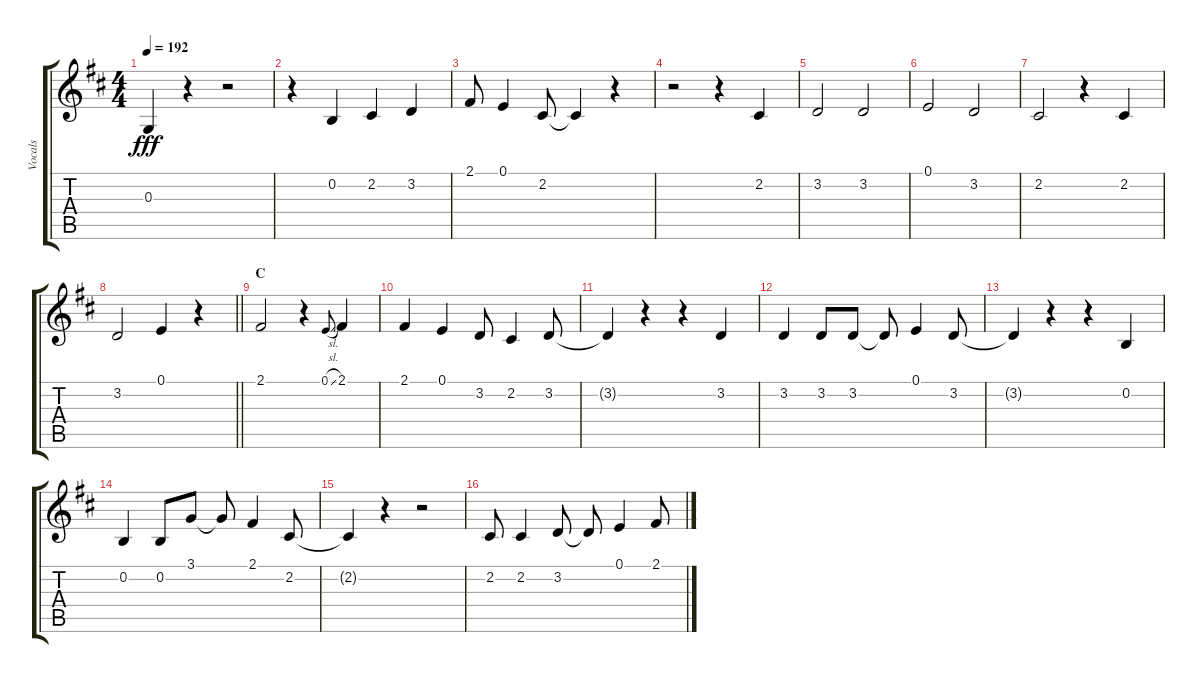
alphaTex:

\track ("Vocals" "Vocals") {instrument voiceoohs}
\staff {score tabs}
\tuning (E4 B3 G3 D3 A2 E2) {hide}
\ts (4 4)
\tempo 192
\clef g2
\ks d
0.3{t}.4{dy fff} r.4 r.2 |
r.4 0.2.4 2.2.4 3.2.4 |
2.1.8 0.1.4 2.2.8 2.2{t}.4 r.4 |
r.2 r.4 2.2.4 |
3.2.2 3.2.2 |
0.1.2 3.2.2 |
2.2.2 r.4 2.2.4 |
\barLineRight lightlight
3.2.2 0.1.4 r.4 |
\section ("" "C")
2.1.2 r.4 0.1{sl}.8{gr onbeat} 2.1.4 |
2.1.4 0.1.4 3.2.8 2.2.4 3.2.8 |
3.2{t}.4 r.4 r.4 3.2.4 |
3.2.4 3.2.8 3.2.8 3.2{t}.8 0.1.4 3.2.8 |
3.2{t}.4 r.4 r.4 0.2.4 |
0.2.4 0.2.8 3.1.8 3.1{t}.8 2.1.4 2.2.8 |
2.2{t}.4 r.4 r.2 |
2.2.8 2.2.4 3.2.8 3.2{t}.8 0.1.4 2.1.8
